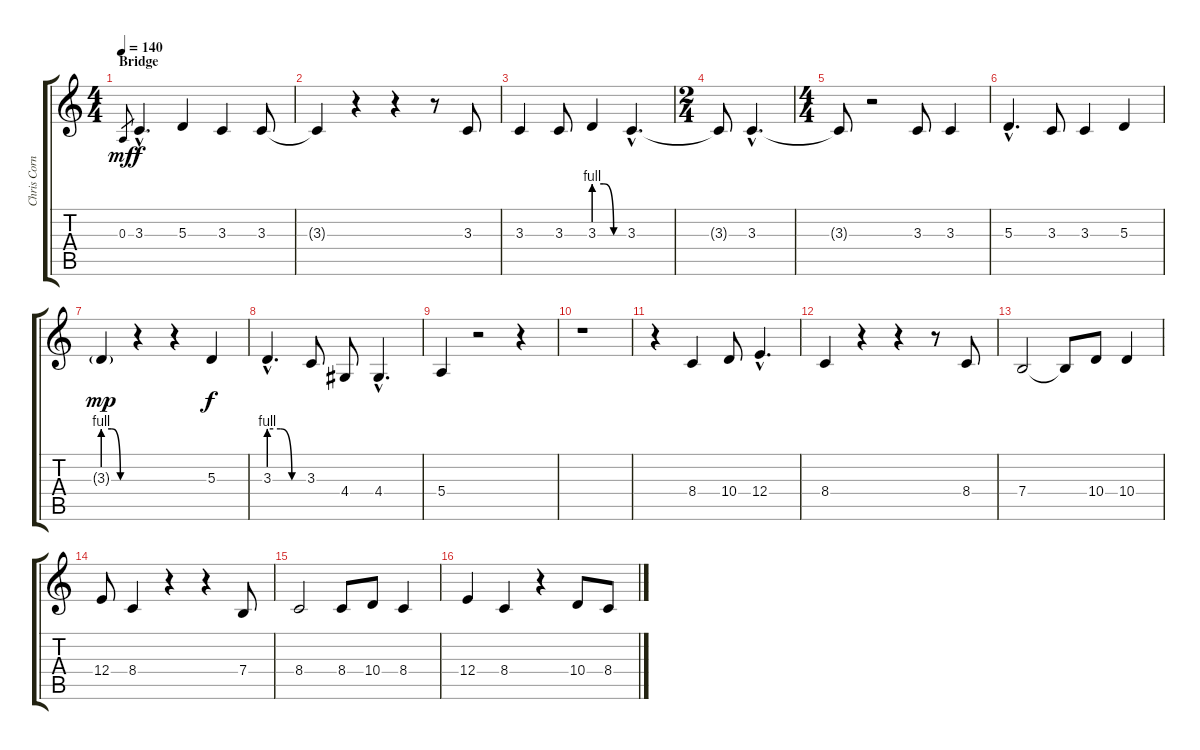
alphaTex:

\track ("Chris Cornell Vocals" "Chris Corn") {instrument cello}
\staff {score tabs}
\tuning (Gb4 Db4 A3 E3 B2 Gb2) {hide}
\ts (4 4)
\section ("" "Bridge")
\tempo 140
\clef g2
\ks c
0.3.8{gr dy mf} 3.3{hac}.4{d dy f} 5.3.4 3.3.4 3.3.8 |
3.3{t}.4 r.4 r.4 r.8 3.3.8 |
3.3.4 3.3.8 3.3{be (custom 0 4 20 4 40 0 60 0)}.4 3.3{hac}.4{d} |
\ts (2 4)
3.3{t}.8 3.3{hac}.4{d} |
\ts (4 4)
3.3{t}.8 r.2 3.3.8 3.3.4 |
5.3{hac}.4{d} 3.3.8 3.3.4 5.3.4 |
3.3{be (custom 0 4 20 4 40 0 60 0) g}.4{dy mp} r.4 r.4 5.3.4{dy f} |
3.3{be (custom 0 4 20 4 40 0 60 0) hac}.4{d} 3.3.8 4.4.8 4.4{hac}.4{d} |
5.4.4 r.2 r.4 |
r.1 |
r.4 8.4.4 10.4.8 12.4{hac}.4{d} |
8.4.4 r.4 r.4 r.8 8.4.8 |
7.4.2 7.4{t}.8 10.4.8 10.4.4 |
12.4.8 8.4.4 r.4 r.4 7.4.8 |
8.4.2 8.4.8 10.4.8 8.4.4 |
12.4.4 8.4.4 r.4 10.4.8 8.4.8
